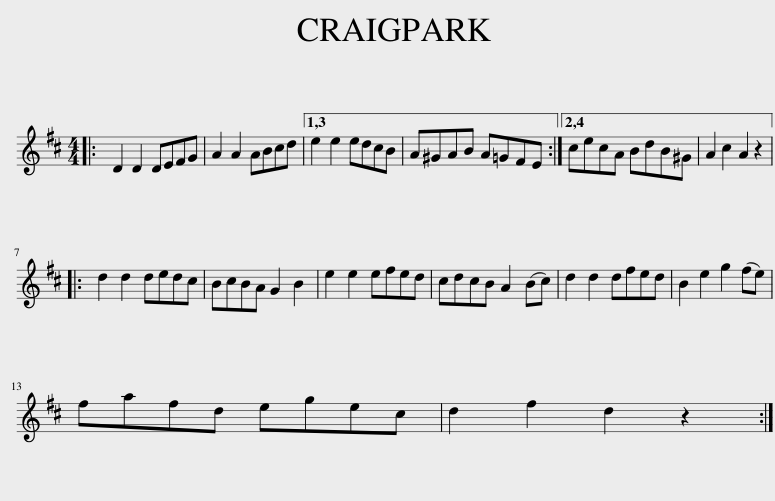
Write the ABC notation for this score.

X:1
L:1/8
M:4/4
I:linebreak $
K:D
V:1 treble
V:1
|: D2 D2 DEFG | A2 A2 ABcd |1,3 e2 e2 edcB | A^GAB A=GFE :|2,4 cecA BdB^G | %5
 A2 c2 A2 z2 |:$ d2 d2 dedc | BcBA G2 B2 | e2 e2 efed | cdcB A2 (Bc) | %10
 d2 d2 dfed | B2 e2 g2 (fe) |$ fafd egec | d2 f2 d2 z2 :| %14
